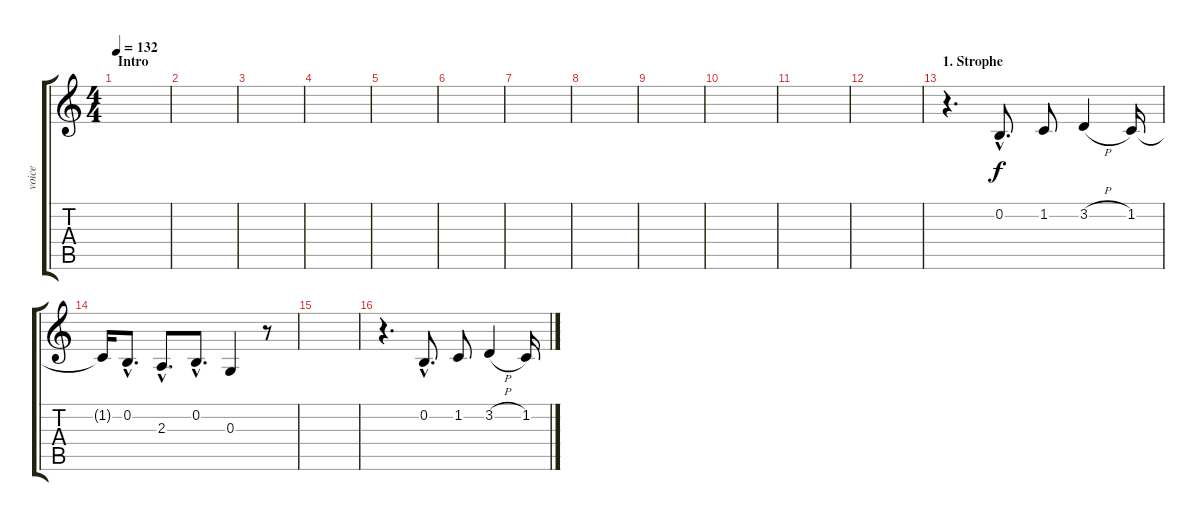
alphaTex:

\track ("voice" "voice") {instrument englishhorn}
\staff {score tabs}
\tuning (E4 B3 G3 D3 A2 E2) {hide}
\ts (4 4)
\section ("" "Intro")
\tempo 132
\clef g2
\ks c
|
|
|
|
|
|
|
|
|
|
|
|
\section ("" "1. Strophe")
r.4{d} 0.2{hac}.8{d} 1.2.8 3.2{h}.4 1.2.16 |
1.2{t}.16 0.2{hac}.8{d} 2.3{hac}.8{d} 0.2{hac}.8{d} 0.3.4 r.8 |
|
r.4{d} 0.2{hac}.8{d} 1.2.8 3.2{h}.4 1.2.16
